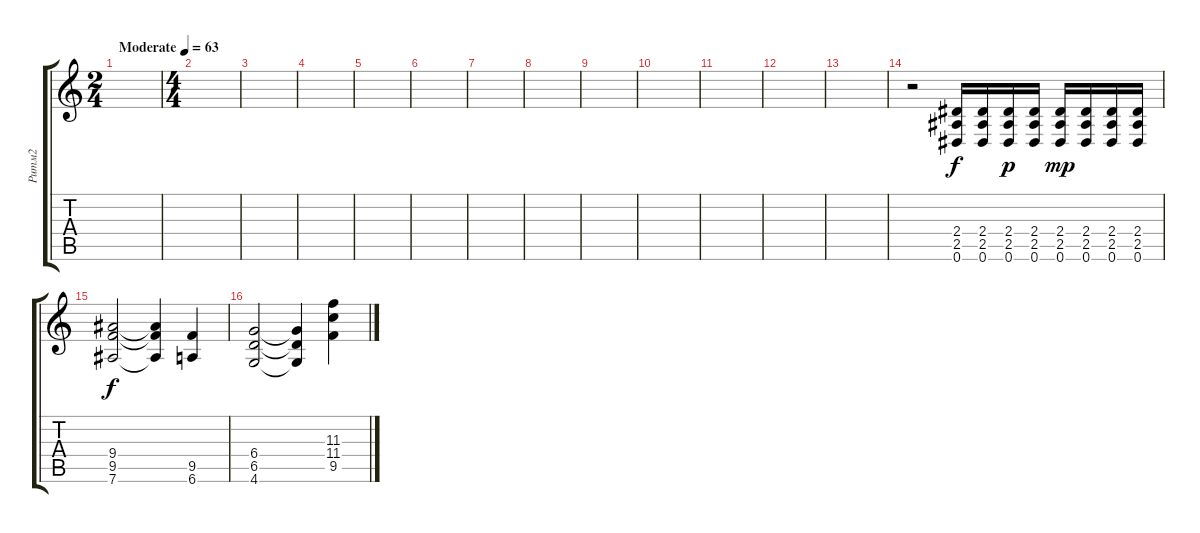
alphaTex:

\track ("Ритм2" "Ритм2") {instrument distortionguitar}
\staff {score tabs}
\tuning (Eb4 Bb3 Gb3 Db3 Ab2 Eb2) {hide}
\ts (2 4)
\tempo (63 "Moderate")
\clef g2
\ks c
|
\ts (4 4)
|
|
|
|
|
|
|
|
|
|
|
|
r.2 (2.4 2.5 0.6).16 (2.4 2.5 0.6).16 (2.4 2.5 0.6).16{dy p} (2.4 2.5 0.6).16 (2.4 2.5 0.6).16{dy mp} (2.4 2.5 0.6).16 (2.4 2.5 0.6).16 (2.4 2.5 0.6).16 |
(9.4 9.5 7.6).2{dy f} (9.4{t} 9.5{t} 7.6{t}).4 (9.5 6.6).4 |
(6.4 6.5 4.6).2 (6.4{t} 6.5{t} 4.6{t}).4 (11.3 11.4 9.5).4
